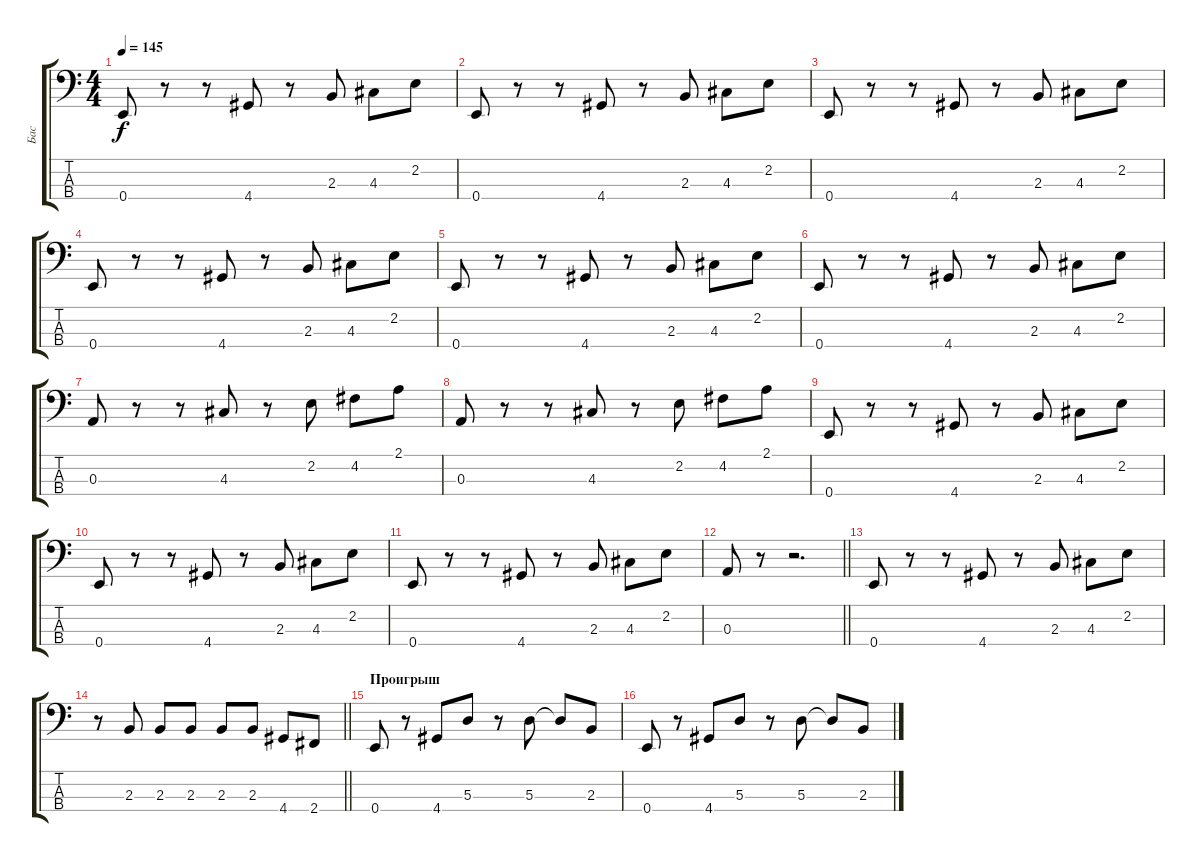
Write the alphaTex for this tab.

\track ("Бас" "Бас") {instrument electricbassfinger}
\staff {score tabs}
\tuning (G2 D2 A1 E1) {hide}
\ts (4 4)
\tempo 145
\clef f4
\ks c
0.4.8{dy f} r.8 r.8 4.4.8 r.8 2.3.8 4.3.8 2.2.8 |
0.4.8 r.8 r.8 4.4.8 r.8 2.3.8 4.3.8 2.2.8 |
0.4.8 r.8 r.8 4.4.8 r.8 2.3.8 4.3.8 2.2.8 |
0.4.8 r.8 r.8 4.4.8 r.8 2.3.8 4.3.8 2.2.8 |
0.4.8 r.8 r.8 4.4.8 r.8 2.3.8 4.3.8 2.2.8 |
0.4.8 r.8 r.8 4.4.8 r.8 2.3.8 4.3.8 2.2.8 |
0.3.8 r.8 r.8 4.3.8 r.8 2.2.8 4.2.8 2.1.8 |
0.3.8 r.8 r.8 4.3.8 r.8 2.2.8 4.2.8 2.1.8 |
0.4.8 r.8 r.8 4.4.8 r.8 2.3.8 4.3.8 2.2.8 |
0.4.8 r.8 r.8 4.4.8 r.8 2.3.8 4.3.8 2.2.8 |
0.4.8 r.8 r.8 4.4.8 r.8 2.3.8 4.3.8 2.2.8 |
\barLineRight lightlight
0.3.8 r.8 r.2{d} |
\section ("" "")
0.4.8 r.8 r.8 4.4.8 r.8 2.3.8 4.3.8 2.2.8 |
\barLineRight lightlight
r.8 2.3.8 2.3.8 2.3.8 2.3.8 2.3.8 4.4.8 2.4.8 |
\section ("" "Проигрыш")
0.4.8 r.8 4.4.8 5.3.8 r.8 5.3.8 5.3{t}.8 2.3.8 |
0.4.8 r.8 4.4.8 5.3.8 r.8 5.3.8 5.3{t}.8 2.3.8
